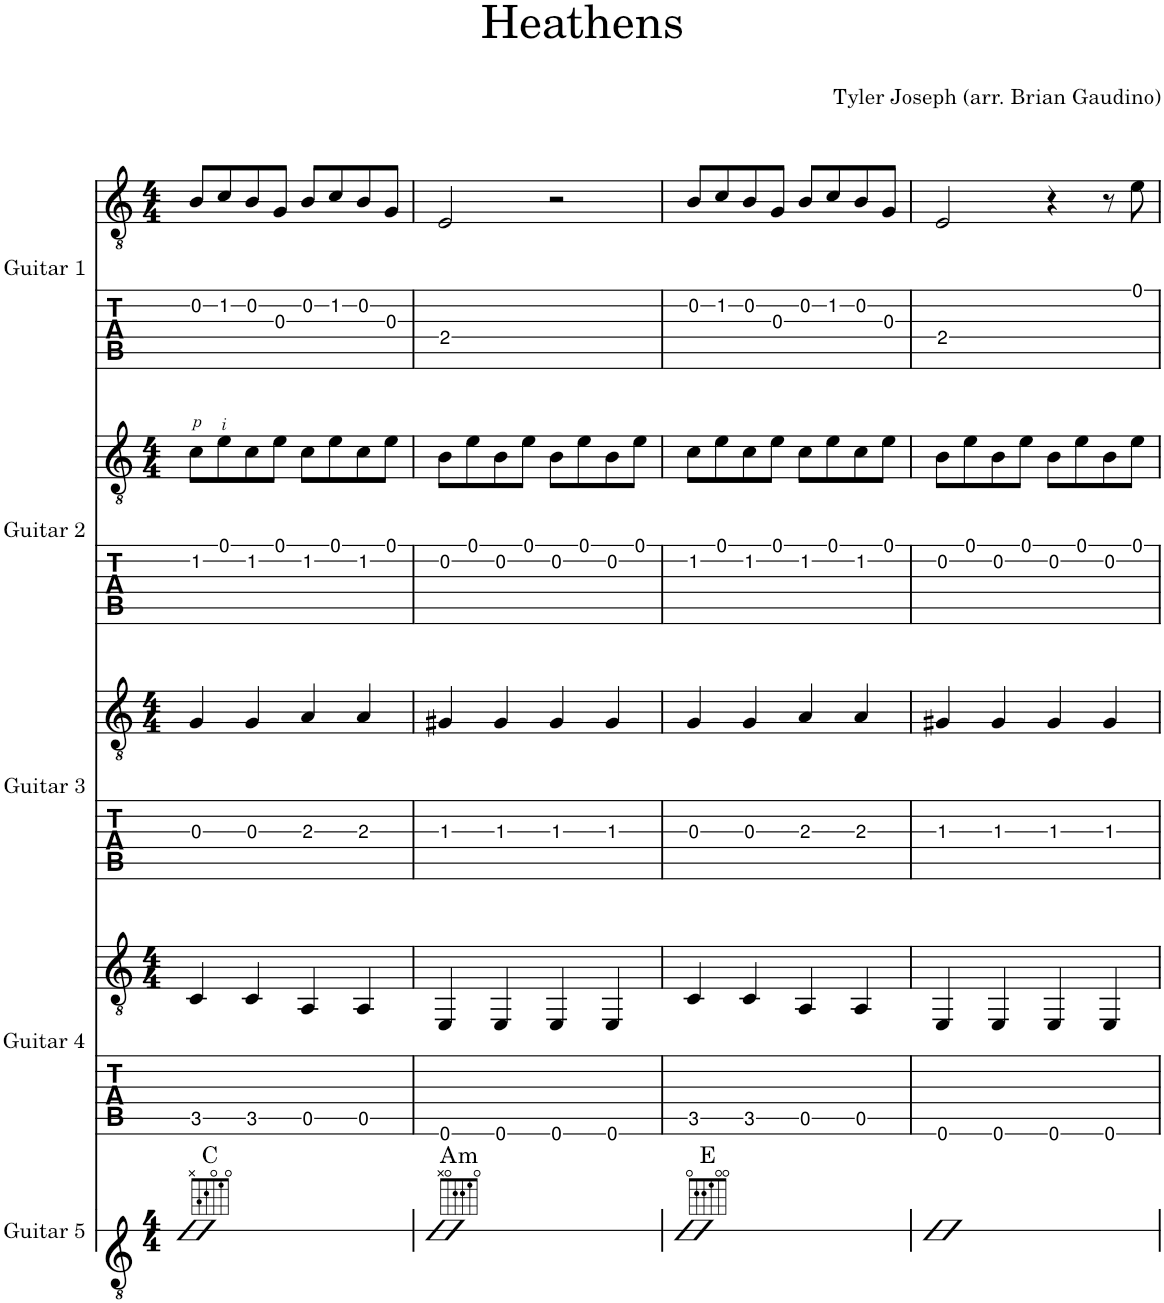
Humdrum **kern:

**kern	**harte	**kern	**kern	**kern	**kern	**kern	**kern	**kern	**kern
*part5	*part5	*part4	*part4	*part3	*part3	*part2	*part2	*part1	*part1
*staff9	*	*staff8	*staff7	*staff6	*staff5	*staff4	*staff3	*staff2	*staff1
*I"Guitar 5	*	*I"Guitar 4	*	*I"Guitar 3	*	*I"Guitar 2	*	*I"Guitar 1	*
*I'Gtr 5	*	*I'Gtr 4	*	*I'Gtr 3	*	*I'Gtr 2	*	*I'Gtr 1	*
*stria1	*	*stria6	*	*stria6	*	*stria6	*	*stria6	*
*clefGv2	*	*	*clefGv2	*	*clefGv2	*	*clefGv2	*	*clefGv2
*k[]	*	*k[]	*k[]	*k[]	*k[]	*k[]	*k[]	*k[]	*k[]
*M4/4	*	*M4/4	*M4/4	*M4/4	*M4/4	*M4/4	*M4/4	*M4/4	*M4/4
=1	=1	=1	=1	=1	=1	=1	=1	=1	=1
1f	C:maj	4C	4C/	4G	4G/	8cL	8c\L	8BL	8B/L
.	.	.	.	.	.	8eJ	8e\	8cJ	8c/
.	.	4C	4C/	4G	4G/	8cL	8c\	8BL	8B/
.	.	.	.	.	.	8eJ	8e\J	8GJ	8G/J
.	.	4AA	4AA/	4A	4A/	8cL	8c\L	8BL	8B/L
.	.	.	.	.	.	8eJ	8e\	8cJ	8c/
.	.	4AA	4AA/	4A	4A/	8cL	8c\	8BL	8B/
.	.	.	.	.	.	8eJ	8e\J	8GJ	8G/J
=2	=2	=2	=2	=2	=2	=2	=2	=2	=2
!	!LO:H:kt=m	!	!	!	!	!	!	!	!
1f	A:min	4EE	4EE/	4G#	4G#X/	8BL	8B\L	2E	2E/
.	.	.	.	.	.	8eJ	8e\	.	.
.	.	4EE	4EE/	4G#	4G#/	8BL	8B\	.	.
.	.	.	.	.	.	8eJ	8e\J	.	.
.	.	4EE	4EE/	4G#	4G#/	8BL	8B\L	2r	2r
.	.	.	.	.	.	8eJ	8e\	.	.
.	.	4EE	4EE/	4G#	4G#/	8BL	8B\	.	.
.	.	.	.	.	.	8eJ	8e\J	.	.
=3	=3	=3	=3	=3	=3	=3	=3	=3	=3
1f	E:maj	4C	4C/	4G	4G/	8cL	8c\L	8BL	8B/L
.	.	.	.	.	.	8eJ	8e\	8cJ	8c/
.	.	4C	4C/	4G	4G/	8cL	8c\	8BL	8B/
.	.	.	.	.	.	8eJ	8e\J	8GJ	8G/J
.	.	4AA	4AA/	4A	4A/	8cL	8c\L	8BL	8B/L
.	.	.	.	.	.	8eJ	8e\	8cJ	8c/
.	.	4AA	4AA/	4A	4A/	8cL	8c\	8BL	8B/
.	.	.	.	.	.	8eJ	8e\J	8GJ	8G/J
=4	=4	=4	=4	=4	=4	=4	=4	=4	=4
1f	.	4EE	4EE/	4G#	4G#X/	8BL	8B\L	2E	2E/
.	.	.	.	.	.	8eJ	8e\	.	.
.	.	4EE	4EE/	4G#	4G#/	8BL	8B\	.	.
.	.	.	.	.	.	8eJ	8e\J	.	.
.	.	4EE	4EE/	4G#	4G#/	8BL	8B\L	4r	4r
.	.	.	.	.	.	8eJ	8e\	.	.
.	.	4EE	4EE/	4G#	4G#/	8BL	8B\	8r	8r
.	.	.	.	.	.	8eJ	8e\J	8e	8e\
=	=	=	=	=	=	=	=	=	=
*-	*-	*-	*-	*-	*-	*-	*-	*-	*-
